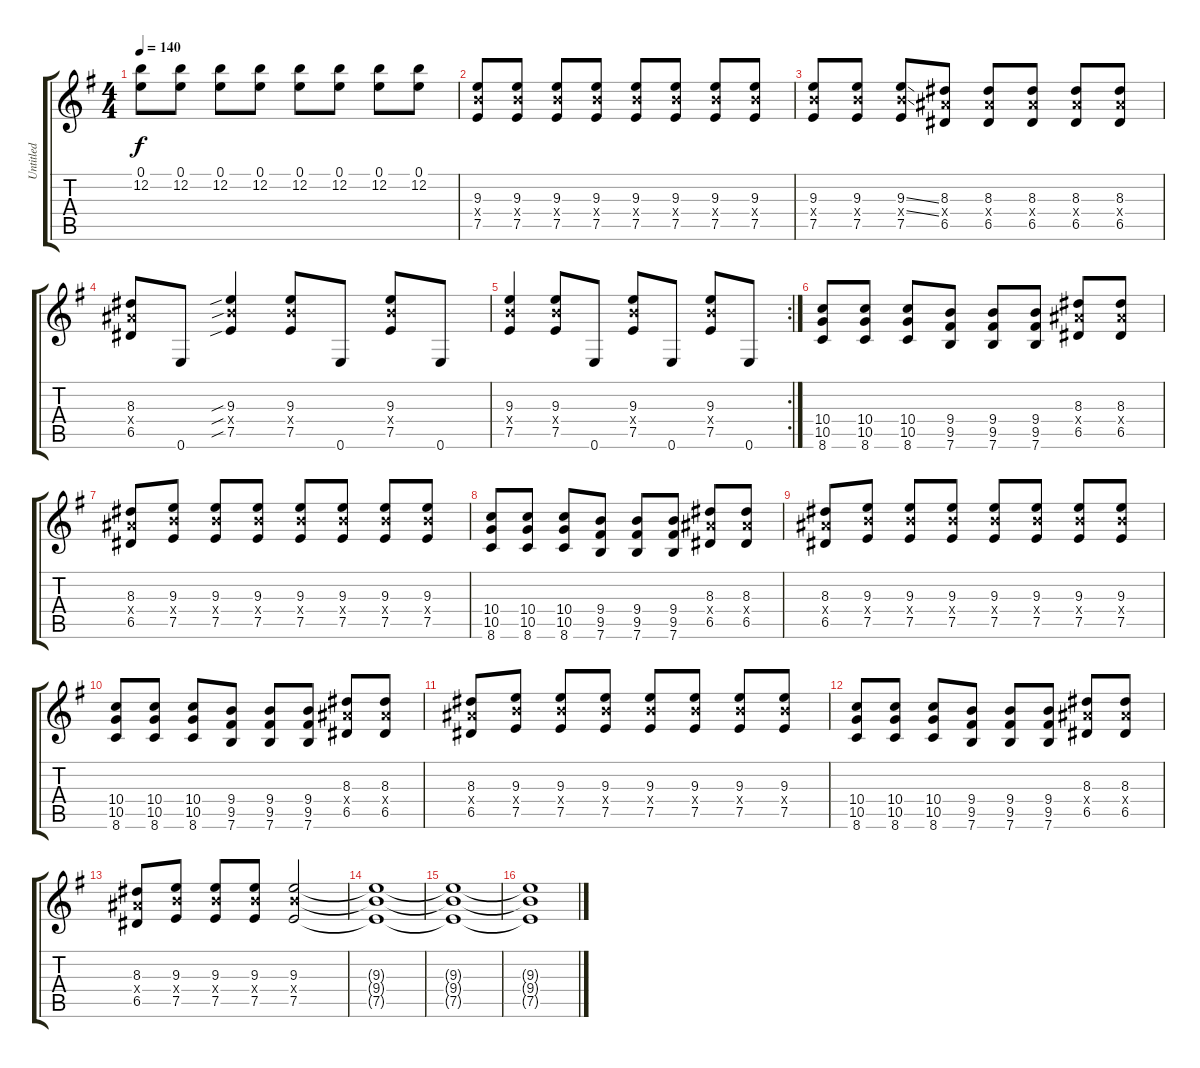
\track ("Untitled" "Untitled") {instrument distortionguitar}
\staff {score tabs}
\tuning (E4 B3 G3 D3 A2 E2) {hide}
\ts (4 4)
\tempo 140
\clef g2
\ks g
(0.1 12.2).8{dy f} (0.1 12.2).8 (0.1 12.2).8 (0.1 12.2).8 (0.1 12.2).8 (0.1 12.2).8 (0.1 12.2).8 (0.1 12.2).8 |
(9.3 9.4{x} 7.5).8 (9.3 9.4{x} 7.5).8 (9.3 9.4{x} 7.5).8 (9.3 9.4{x} 7.5).8 (9.3 9.4{x} 7.5).8 (9.3 9.4{x} 7.5).8 (9.3 9.4{x} 7.5).8 (9.3 9.4{x} 7.5).8 |
(9.3 9.4{x} 7.5).8 (9.3 9.4{x} 7.5).8 (9.3{ss} 9.4{ss x} 7.5).8 (8.3 8.4{x} 6.5).8 (8.3 8.4{x} 6.5).8 (8.3 8.4{x} 6.5).8 (8.3 8.4{x} 6.5).8 (8.3 8.4{x} 6.5).8 |
(8.3 8.4{x} 6.5).8 0.6.8 (9.3{sib} 9.4{sib x} 7.5{sib}).4 (9.3 9.4{x} 7.5).8 0.6.8 (9.3 9.4{x} 7.5).8 0.6.8 |
\rc 2
(9.3 9.4{x} 7.5).4 (9.3 9.4{x} 7.5).8 0.6.8 (9.3 9.4{x} 7.5).8 0.6.8 (9.3 9.4{x} 7.5).8 0.6.8 |
(10.4 10.5 8.6).8 (10.4 10.5 8.6).8 (10.4 10.5 8.6).8 (9.4 9.5 7.6).8 (9.4 9.5 7.6).8 (9.4 9.5 7.6).8 (8.3 8.4{x} 6.5).8 (8.3 8.4{x} 6.5).8 |
(8.3 8.4{x} 6.5).8 (9.3 9.4{x} 7.5).8 (9.3 9.4{x} 7.5).8 (9.3 9.4{x} 7.5).8 (9.3 9.4{x} 7.5).8 (9.3 9.4{x} 7.5).8 (9.3 9.4{x} 7.5).8 (9.3 9.4{x} 7.5).8 |
(10.4 10.5 8.6).8 (10.4 10.5 8.6).8 (10.4 10.5 8.6).8 (9.4 9.5 7.6).8 (9.4 9.5 7.6).8 (9.4 9.5 7.6).8 (8.3 8.4{x} 6.5).8 (8.3 8.4{x} 6.5).8 |
(8.3 8.4{x} 6.5).8 (9.3 9.4{x} 7.5).8 (9.3 9.4{x} 7.5).8 (9.3 9.4{x} 7.5).8 (9.3 9.4{x} 7.5).8 (9.3 9.4{x} 7.5).8 (9.3 9.4{x} 7.5).8 (9.3 9.4{x} 7.5).8 |
(10.4 10.5 8.6).8 (10.4 10.5 8.6).8 (10.4 10.5 8.6).8 (9.4 9.5 7.6).8 (9.4 9.5 7.6).8 (9.4 9.5 7.6).8 (8.3 8.4{x} 6.5).8 (8.3 8.4{x} 6.5).8 |
(8.3 8.4{x} 6.5).8 (9.3 9.4{x} 7.5).8 (9.3 9.4{x} 7.5).8 (9.3 9.4{x} 7.5).8 (9.3 9.4{x} 7.5).8 (9.3 9.4{x} 7.5).8 (9.3 9.4{x} 7.5).8 (9.3 9.4{x} 7.5).8 |
(10.4 10.5 8.6).8 (10.4 10.5 8.6).8 (10.4 10.5 8.6).8 (9.4 9.5 7.6).8 (9.4 9.5 7.6).8 (9.4 9.5 7.6).8 (8.3 8.4{x} 6.5).8 (8.3 8.4{x} 6.5).8 |
(8.3 8.4{x} 6.5).8 (9.3 9.4{x} 7.5).8 (9.3 9.4{x} 7.5).8 (9.3 9.4{x} 7.5).8 (9.3 9.4{x} 7.5).2 |
(9.3{t} 9.4{t} 7.5{t}).1 |
(9.3{t} 9.4{t} 7.5{t}).1 |
(9.3{t} 9.4{t} 7.5{t}).1
